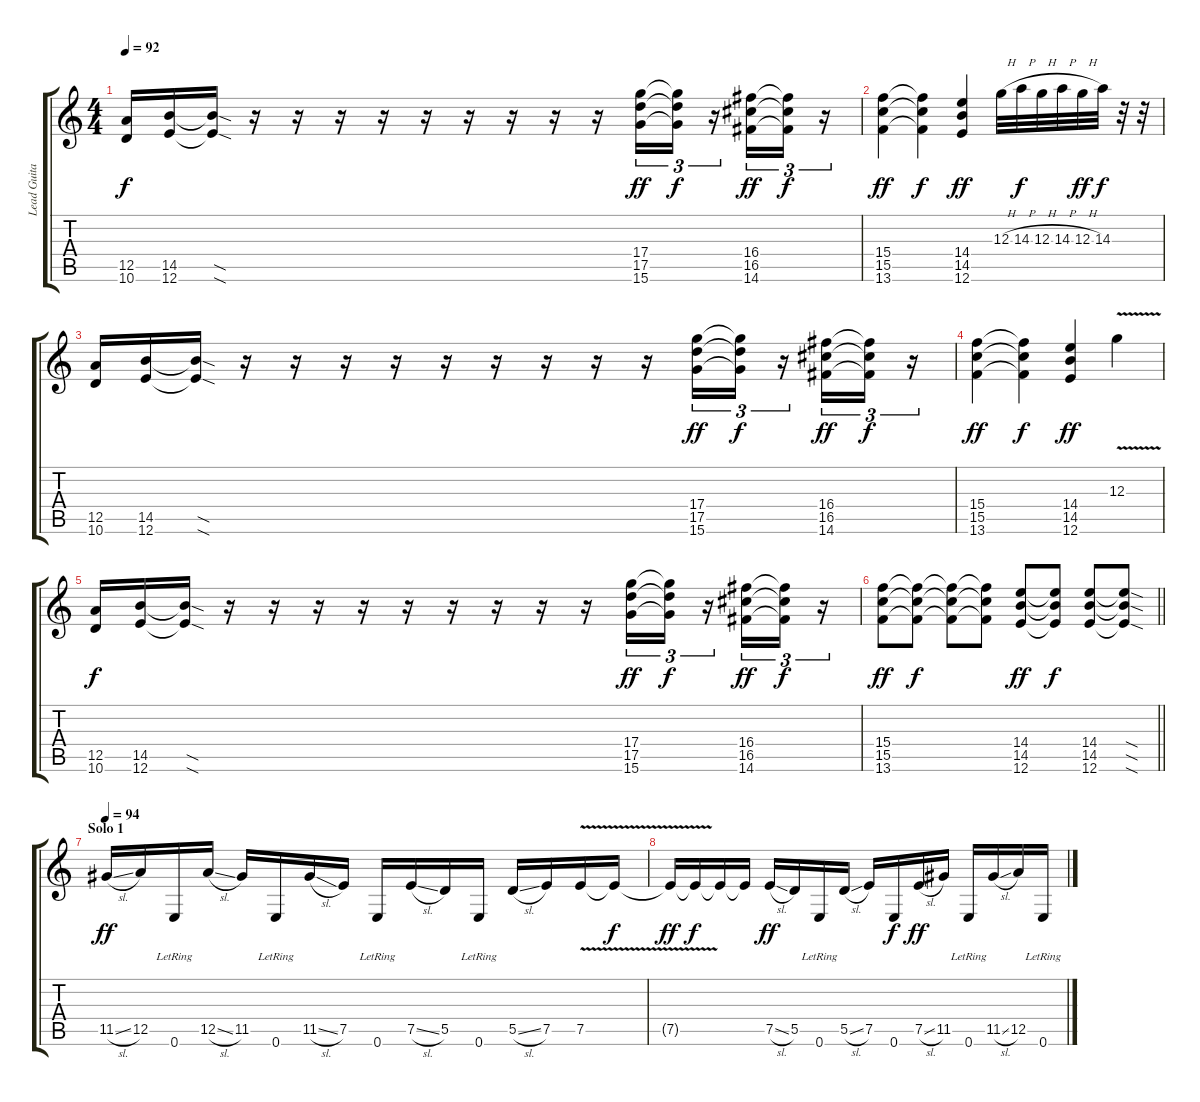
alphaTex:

\track ("Lead Guitar" "Lead Guita") {instrument distortionguitar}
\staff {score tabs}
\tuning (E4 B3 G3 D3 A2 E2) {hide}
\ts (4 4)
\tempo 92
\clef g2
\ks c
(12.5 10.6).16{dy f} (14.5 12.6).16 (14.5{sod t} 12.6{sod t}).16 r.16 r.16 r.16 r.16 r.16 r.16 r.16 r.16 r.16 (17.4 17.5 15.6).16{tu (3 2) dy ff} (17.4{t} 17.5{t} 15.6{t}).16{tu (3 2) dy f} r.16{tu (3 2)} (16.4 16.5 14.6).16{tu (3 2) dy ff} (16.4{t} 16.5{t} 14.6{t}).16{tu (3 2) dy f} r.16{tu (3 2)} |
(15.4 15.5 13.6).4{dy ff} (15.4{t} 15.5{t} 13.6{t}).4{dy f} (14.4 14.5 12.6).4{dy ff} 12.3{h}.32 14.3{h}.32{dy f} 12.3{h}.32 14.3{h}.32 12.3{h}.32{dy ff} 14.3.32{dy f} r.32 r.32 |
(12.5 10.6).16 (14.5 12.6).16 (14.5{sod t} 12.6{sod t}).16 r.16 r.16 r.16 r.16 r.16 r.16 r.16 r.16 r.16 (17.4 17.5 15.6).16{tu (3 2) dy ff} (17.4{t} 17.5{t} 15.6{t}).16{tu (3 2) dy f} r.16{tu (3 2)} (16.4 16.5 14.6).16{tu (3 2) dy ff} (16.4{t} 16.5{t} 14.6{t}).16{tu (3 2) dy f} r.16{tu (3 2)} |
(15.4 15.5 13.6).4{dy ff} (15.4{t} 15.5{t} 13.6{t}).4{dy f} (14.4 14.5 12.6).4{dy ff} 12.3{v}.4 |
(12.5 10.6).16{dy f} (14.5 12.6).16 (14.5{sod t} 12.6{sod t}).16 r.16 r.16 r.16 r.16 r.16 r.16 r.16 r.16 r.16 (17.4 17.5 15.6).16{tu (3 2) dy ff} (17.4{t} 17.5{t} 15.6{t}).16{tu (3 2) dy f} r.16{tu (3 2)} (16.4 16.5 14.6).16{tu (3 2) dy ff} (16.4{t} 16.5{t} 14.6{t}).16{tu (3 2) dy f} r.16{tu (3 2)} |
\barLineRight lightlight
(15.4 15.5 13.6).8{dy ff} (15.4{t} 15.5{t} 13.6{t}).8{dy f} (15.4{t} 15.5{t} 13.6{t}).8 (15.4{t} 15.5{t} 13.6{t}).8 (14.4 14.5 12.6).8{dy ff} (14.4{t} 14.5{t} 12.6{t}).8{dy f} (14.4 14.5 12.6).8 (14.4{sod t} 14.5{sod t} 12.6{sod t}).8 |
\section ("" "Solo 1")
\tempo 94
11.5{sl}.16{dy ff} 12.5.16 0.6{lr}.16 12.5{sl}.16 11.5.16 0.6{lr}.16 11.5{sl}.16 7.5.16 0.6{lr}.16 7.5{sl}.16 5.5.16 0.6{lr}.16 5.5{sl}.16 7.5.16 7.5{v}.16 7.5{t}.16{dy f} |
7.5{v t}.16{dy ff} 7.5{t}.16{dy f} 7.5{t}.16 7.5{t}.16 7.5{sl}.16{dy ff} 5.5.16 0.6{lr}.16 5.5{sl}.16 7.5.16 0.6.16{dy f} 7.5{sl}.16{dy ff} 11.5.16 0.6{lr}.16 11.5{sl}.16 12.5.16 0.6{lr}.16
